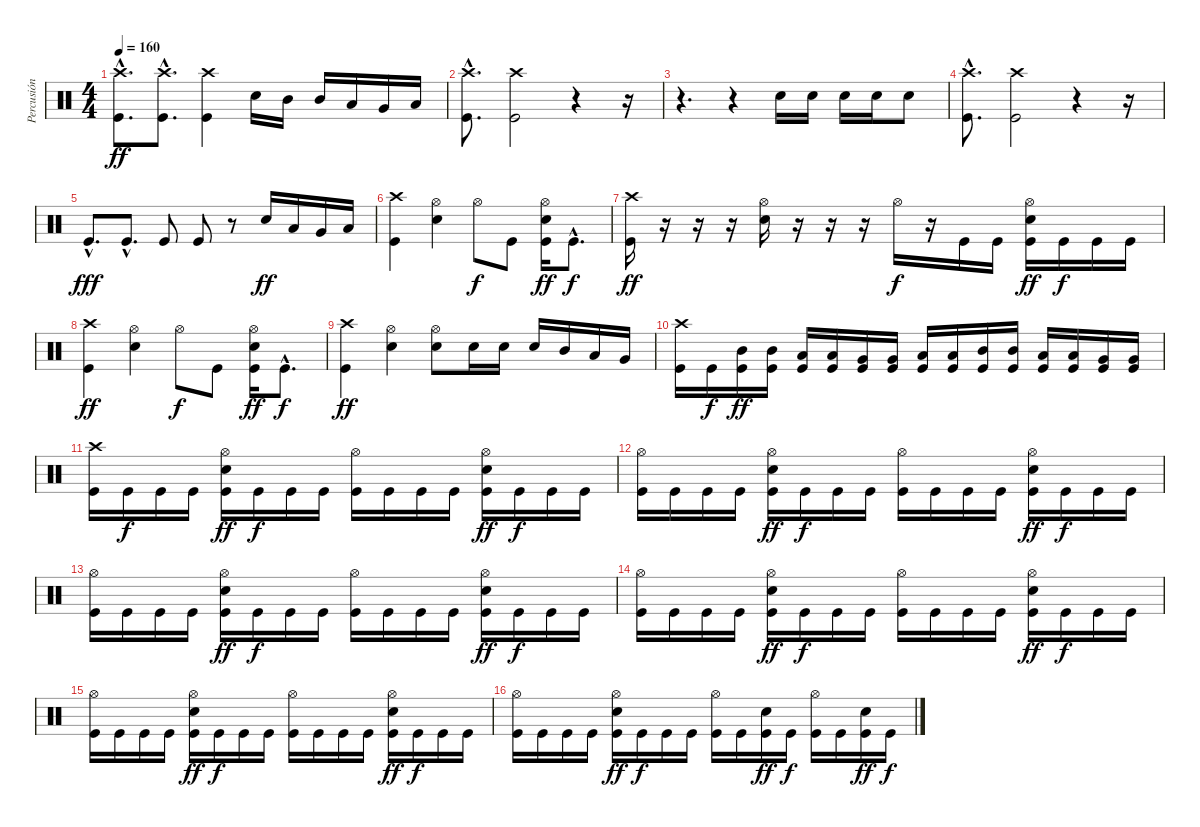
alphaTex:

\track ("Percusión" "Percusión") {instrument percussion}
\staff {score}
\articulation defaults
\ts (4 4)
\tempo 160
\clef neutral
\ks c
("Kick (hit)"{hac} "Crash high (hit)"{hac}).8{d dy ff} ("Kick (hit)"{hac} "Crash high (hit)"{hac}).8{d} ("Kick (hit)" "Crash high (hit)").4 "Electric Snare (hit)".16 "Mid Tom (hit)".16 "Mid Tom (hit)".16 "Low Tom (hit)".16 "Very Low Tom (hit)".16 "Low Floor Tom (hit)".16 |
("Kick (hit)"{hac} "Crash high (hit)"{hac}).8{d} ("Kick (hit)" "Crash high (hit)").2 r.4 r.16 |
r.4{d} r.4 "Electric Snare (hit)".16 "Electric Snare (hit)".16 "Electric Snare (hit)".16 "Electric Snare (hit)".16 "Electric Snare (hit)".8 |
("Kick (hit)"{hac} "Crash high (hit)"{hac}).8{d} ("Kick (hit)" "Crash high (hit)").2 r.4 r.16 |
"Kick (hit)"{hac}.8{d dy fff} "Kick (hit)"{hac}.8{d} "Kick (hit)".8 "Kick (hit)".8 r.8 "Electric Snare (hit)".16{dy ff} "Low Tom (hit)".16 "Very Low Tom (hit)".16 "Low Floor Tom (hit)".16 |
("Kick (hit)" "Crash high (hit)").4 ("Electric Snare (hit)" "Hi-Hat (open)").4 "Hi-Hat (open)".8{dy f} "Kick (hit)".8 ("Kick (hit)" "Electric Snare (hit)" "Hi-Hat (open)").16{dy ff} "Kick (hit)"{hac}.8{d dy f} |
("Kick (hit)" "Crash high (hit)").16{dy ff} r.16 r.16 r.16 ("Electric Snare (hit)" "Hi-Hat (open)").16 r.16 r.16 r.16 "Hi-Hat (open)".16{dy f} r.16 "Kick (hit)".16 "Kick (hit)".16 ("Kick (hit)" "Electric Snare (hit)" "Hi-Hat (open)").16{dy ff} "Kick (hit)".16{dy f} "Kick (hit)".16 "Kick (hit)".16 |
("Kick (hit)" "Crash high (hit)").4{dy ff} ("Electric Snare (hit)" "Hi-Hat (open)").4 "Hi-Hat (open)".8{dy f} "Kick (hit)".8 ("Kick (hit)" "Electric Snare (hit)" "Hi-Hat (open)").16{dy ff} "Kick (hit)"{hac}.8{d dy f} |
("Kick (hit)" "Crash high (hit)").4{dy ff} ("Electric Snare (hit)" "Hi-Hat (open)").4 ("Electric Snare (hit)" "Hi-Hat (open)").8 "Electric Snare (hit)".16 "Electric Snare (hit)".16 "Electric Snare (hit)".16 "Mid Tom (hit)".16 "Low Tom (hit)".16 "Very Low Tom (hit)".16 |
("Kick (hit)" "Crash high (hit)").16 "Kick (hit)".16{dy f} ("Kick (hit)" "Mid Tom (hit)").16{dy ff} ("Kick (hit)" "Mid Tom (hit)").16 ("Kick (hit)" "Low Tom (hit)").16 ("Kick (hit)" "Low Tom (hit)").16 ("Kick (hit)" "Very Low Tom (hit)").16 ("Kick (hit)" "Very Low Tom (hit)").16 ("Kick (hit)" "Low Floor Tom (hit)").16 ("Kick (hit)" "Low Floor Tom (hit)").16 ("Kick (hit)" "Mid Tom (hit)").16 ("Kick (hit)" "Mid Tom (hit)").16 ("Kick (hit)" "Low Tom (hit)").16 ("Kick (hit)" "Low Tom (hit)").16 ("Kick (hit)" "Very Low Tom (hit)").16 ("Kick (hit)" "Very Low Tom (hit)").16 |
("Kick (hit)" "Crash high (hit)").16 "Kick (hit)".16{dy f} "Kick (hit)".16 "Kick (hit)".16 ("Kick (hit)" "Electric Snare (hit)" "Hi-Hat (open)").16{dy ff} "Kick (hit)".16{dy f} "Kick (hit)".16 "Kick (hit)".16 ("Kick (hit)" "Hi-Hat (open)").16 "Kick (hit)".16 "Kick (hit)".16 "Kick (hit)".16 ("Kick (hit)" "Electric Snare (hit)" "Hi-Hat (open)").16{dy ff} "Kick (hit)".16{dy f} "Kick (hit)".16 "Kick (hit)".16 |
("Kick (hit)" "Hi-Hat (open)").16 "Kick (hit)".16 "Kick (hit)".16 "Kick (hit)".16 ("Kick (hit)" "Electric Snare (hit)" "Hi-Hat (open)").16{dy ff} "Kick (hit)".16{dy f} "Kick (hit)".16 "Kick (hit)".16 ("Kick (hit)" "Hi-Hat (open)").16 "Kick (hit)".16 "Kick (hit)".16 "Kick (hit)".16 ("Kick (hit)" "Electric Snare (hit)" "Hi-Hat (open)").16{dy ff} "Kick (hit)".16{dy f} "Kick (hit)".16 "Kick (hit)".16 |
("Kick (hit)" "Hi-Hat (open)").16 "Kick (hit)".16 "Kick (hit)".16 "Kick (hit)".16 ("Kick (hit)" "Electric Snare (hit)" "Hi-Hat (open)").16{dy ff} "Kick (hit)".16{dy f} "Kick (hit)".16 "Kick (hit)".16 ("Kick (hit)" "Hi-Hat (open)").16 "Kick (hit)".16 "Kick (hit)".16 "Kick (hit)".16 ("Kick (hit)" "Electric Snare (hit)" "Hi-Hat (open)").16{dy ff} "Kick (hit)".16{dy f} "Kick (hit)".16 "Kick (hit)".16 |
("Kick (hit)" "Hi-Hat (open)").16 "Kick (hit)".16 "Kick (hit)".16 "Kick (hit)".16 ("Kick (hit)" "Electric Snare (hit)" "Hi-Hat (open)").16{dy ff} "Kick (hit)".16{dy f} "Kick (hit)".16 "Kick (hit)".16 ("Kick (hit)" "Hi-Hat (open)").16 "Kick (hit)".16 "Kick (hit)".16 "Kick (hit)".16 ("Kick (hit)" "Electric Snare (hit)" "Hi-Hat (open)").16{dy ff} "Kick (hit)".16{dy f} "Kick (hit)".16 "Kick (hit)".16 |
("Kick (hit)" "Hi-Hat (open)").16 "Kick (hit)".16 "Kick (hit)".16 "Kick (hit)".16 ("Kick (hit)" "Electric Snare (hit)" "Hi-Hat (open)").16{dy ff} "Kick (hit)".16{dy f} "Kick (hit)".16 "Kick (hit)".16 ("Kick (hit)" "Hi-Hat (open)").16 "Kick (hit)".16 "Kick (hit)".16 "Kick (hit)".16 ("Kick (hit)" "Electric Snare (hit)" "Hi-Hat (open)").16{dy ff} "Kick (hit)".16{dy f} "Kick (hit)".16 "Kick (hit)".16 |
("Kick (hit)" "Hi-Hat (open)").16 "Kick (hit)".16 "Kick (hit)".16 "Kick (hit)".16 ("Kick (hit)" "Electric Snare (hit)" "Hi-Hat (open)").16{dy ff} "Kick (hit)".16{dy f} "Kick (hit)".16 "Kick (hit)".16 ("Kick (hit)" "Hi-Hat (open)").16 "Kick (hit)".16 ("Kick (hit)" "Electric Snare (hit)").16{dy ff} "Kick (hit)".16{dy f} ("Kick (hit)" "Hi-Hat (open)").16 "Kick (hit)".16 ("Kick (hit)" "Electric Snare (hit)").16{dy ff} "Kick (hit)".16{dy f}
